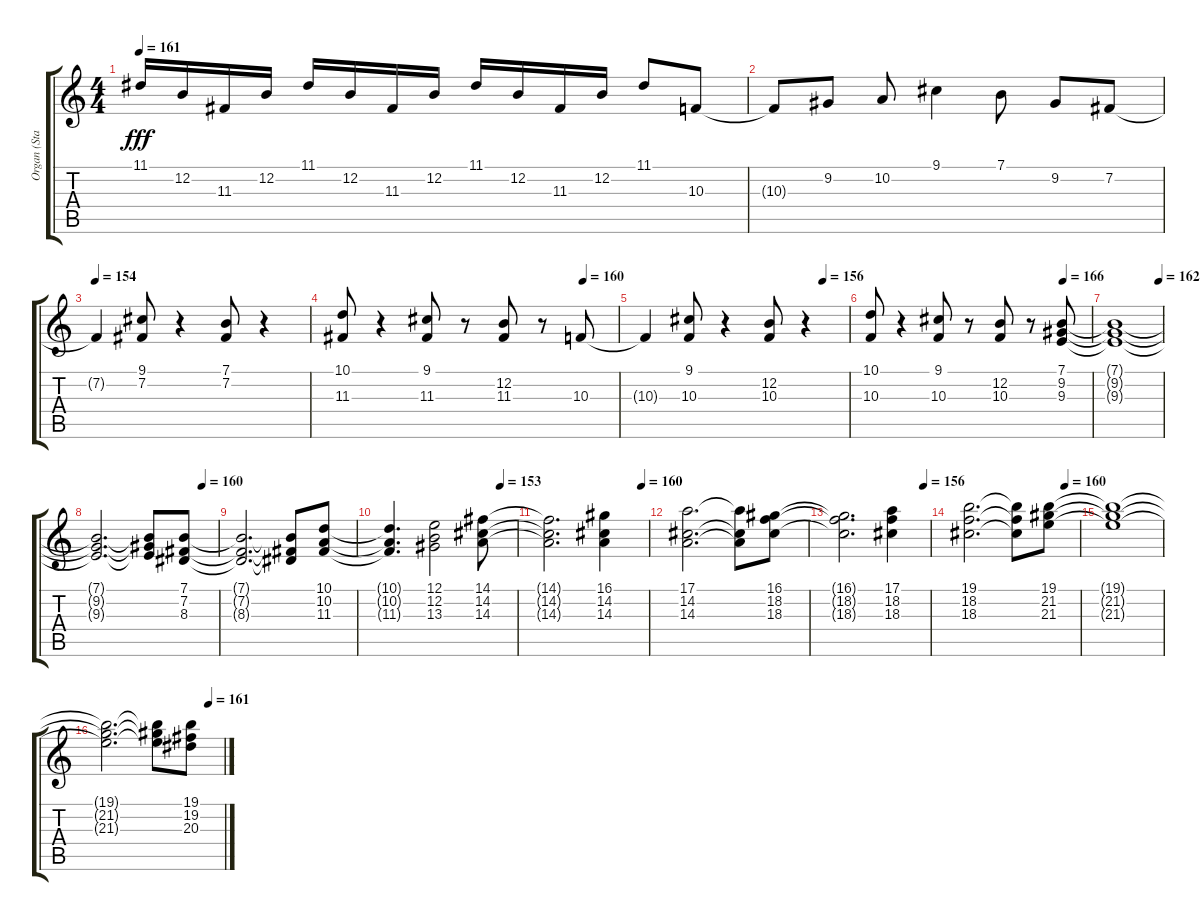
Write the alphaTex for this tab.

\track ("Organ (Staff 1)" "Organ (Sta") {instrument drawbarorgan}
\staff {score tabs}
\tuning (E4 B3 G3 D3 A2 E2) {hide}
\ts (4 4)
\tempo 161
\clef g2
\ks c
11.1.16{dy fff} 12.2.16 11.3.16 12.2.16 11.1.16 12.2.16 11.3.16 12.2.16 11.1.16 12.2.16 11.3.16 12.2.16 11.1.8 10.3.8 |
10.3{t}.8 9.2.8 10.2.8 9.1.4 7.1.8 9.2.8 7.2.8 |
\tempo 154
7.2{t}.4 (9.1 7.2).8 r.4 (7.1 7.2).8 r.4 |
\tempo (160 0.875)
(10.1 11.3).8 r.4 (9.1 11.3).8 r.8 (12.2 11.3).8 r.8 10.3.8 |
\tempo (156 0.875)
10.3{t}.4 (9.1 10.3).8 r.4 (12.2 10.3).8 r.4 |
\tempo (166 0.875)
(10.1 10.3).8 r.4 (9.1 10.3).8 r.8 (12.2 10.3).8 r.8 (7.1 9.2 9.3).8 |
\tempo (162 0.9375)
(7.1{t} 9.2{t} 9.3{t}).1 |
\tempo (160 0.875)
(7.1{t} 9.2{t} 9.3{t}).2{d} (7.1{t} 9.2{t} 9.3{t}).8 (7.1 7.2 8.3).8 |
(7.1{t} 7.2{t} 8.3{t}).2{d} (7.1{t} 7.2{t} 8.3{t}).8 (10.1 10.2 11.3).8 |
\tempo (153 0.875)
(10.1{t} 10.2{t} 11.3{t}).4{d} (12.1 12.2 13.3).2 (14.1 14.2 14.3).8 |
\tempo (160 0.9375)
(14.1{t} 14.2{t} 14.3{t}).2{d} (16.1 14.2 14.3).4 |
(17.1 14.2 14.3).2{d} (17.1{t} 14.2{t} 14.3{t}).8 (16.1 18.2 18.3).8 |
\tempo (156 0.9375)
(16.1{t} 18.2{t} 18.3{t}).2{d} (17.1 18.2 18.3).4 |
\tempo (160 0.875)
(19.1 18.2 18.3).2{d} (19.1{t} 18.2{t} 18.3{t}).8 (19.1 21.2 21.3).8 |
(19.1{t} 21.2{t} 21.3{t}).1 |
\tempo (161 0.875)
(19.1{t} 21.2{t} 21.3{t}).2{d} (19.1{t} 21.2{t} 21.3{t}).8 (19.1 19.2 20.3).8
